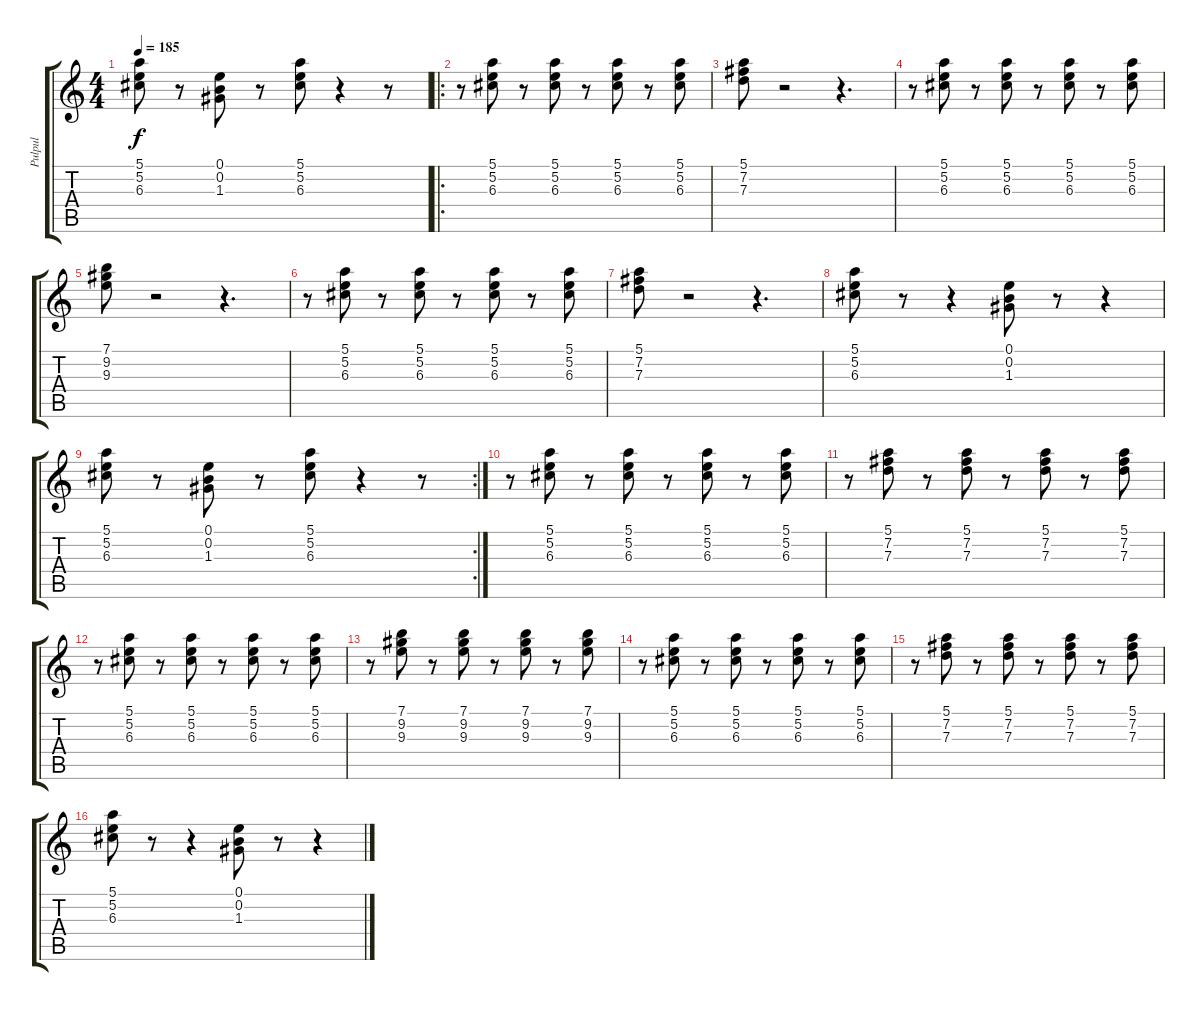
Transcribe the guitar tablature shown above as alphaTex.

\track ("Pulpul" "Pulpul") {instrument electricguitarclean}
\staff {score tabs}
\tuning (E4 B3 G3 D3 A2 E2) {hide}
\ts (4 4)
\tempo 185
\clef g2
\ks c
(5.1 5.2 6.3).8{dy f} r.8 (0.1 0.2 1.3).8 r.8 (5.1 5.2 6.3).8 r.4 r.8 |
\ro
r.8 (5.1 5.2 6.3).8 r.8 (5.1 5.2 6.3).8 r.8 (5.1 5.2 6.3).8 r.8 (5.1 5.2 6.3).8 |
(5.1 7.2 7.3).8 r.2 r.4{d} |
r.8 (5.1 5.2 6.3).8 r.8 (5.1 5.2 6.3).8 r.8 (5.1 5.2 6.3).8 r.8 (5.1 5.2 6.3).8 |
(7.1 9.2 9.3).8 r.2 r.4{d} |
r.8 (5.1 5.2 6.3).8 r.8 (5.1 5.2 6.3).8 r.8 (5.1 5.2 6.3).8 r.8 (5.1 5.2 6.3).8 |
(5.1 7.2 7.3).8 r.2 r.4{d} |
(5.1 5.2 6.3).8 r.8 r.4 (0.1 0.2 1.3).8 r.8 r.4 |
\rc 2
(5.1 5.2 6.3).8 r.8 (0.1 0.2 1.3).8 r.8 (5.1 5.2 6.3).8 r.4 r.8 |
r.8 (5.1 5.2 6.3).8 r.8 (5.1 5.2 6.3).8 r.8 (5.1 5.2 6.3).8 r.8 (5.1 5.2 6.3).8 |
r.8 (5.1 7.2 7.3).8 r.8 (5.1 7.2 7.3).8 r.8 (5.1 7.2 7.3).8 r.8 (5.1 7.2 7.3).8 |
r.8 (5.1 5.2 6.3).8 r.8 (5.1 5.2 6.3).8 r.8 (5.1 5.2 6.3).8 r.8 (5.1 5.2 6.3).8 |
r.8 (7.1 9.2 9.3).8 r.8 (7.1 9.2 9.3).8 r.8 (7.1 9.2 9.3).8 r.8 (7.1 9.2 9.3).8 |
r.8 (5.1 5.2 6.3).8 r.8 (5.1 5.2 6.3).8 r.8 (5.1 5.2 6.3).8 r.8 (5.1 5.2 6.3).8 |
r.8 (5.1 7.2 7.3).8 r.8 (5.1 7.2 7.3).8 r.8 (5.1 7.2 7.3).8 r.8 (5.1 7.2 7.3).8 |
(5.1 5.2 6.3).8 r.8 r.4 (0.1 0.2 1.3).8 r.8 r.4
